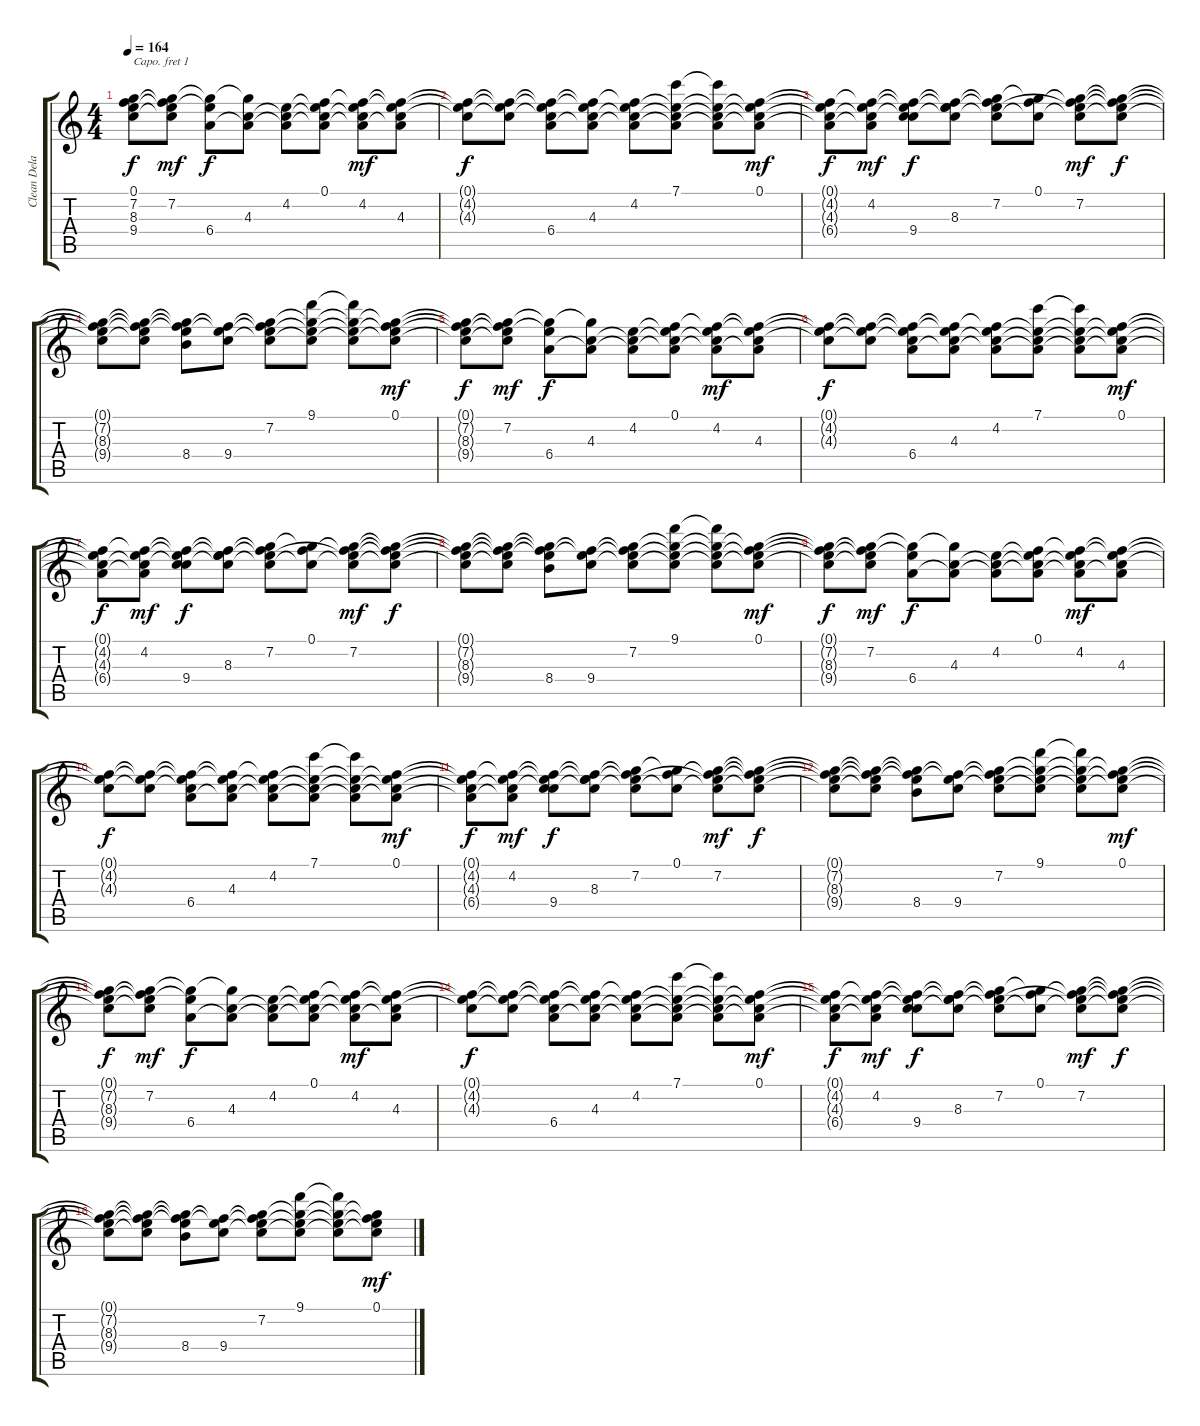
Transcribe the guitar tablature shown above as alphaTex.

\track ("Clean Delay" "Clean Dela") {instrument electricguitarclean}
\staff {score tabs}
\capo 1
\tuning (E4 B3 G3 D3 A2 E2) {hide}
\ts (4 4)
\tempo 164
\clef g2
\ks c
(0.1{t} 7.2{t} 8.3{t} 9.4{t}).8{dy f} (0.1{t} 7.2 8.3{t} 9.4{t}).8{dy mf} (7.2{t} 8.3{t} 6.4).8{dy f} (7.2{t} 4.3 6.4{t}).8 (4.2 4.3{t} 6.4{t}).8 (0.1 4.2{t} 4.3{t} 6.4{t}).8 (0.1{t} 4.2 4.3{t} 6.4{t}).8{dy mf} (0.1{t} 4.2{t} 4.3 6.4{t}).8 |
(0.1{t} 4.2{t} 4.3{t}).8{dy f} (0.1{t} 4.2{t} 4.3{t}).8 (0.1{t} 4.2{t} 4.3{t} 6.4).8 (0.1{t} 4.2{t} 4.3 6.4{t}).8 (0.1{t} 4.2 4.3{t} 6.4{t}).8 (7.1 4.2{t} 4.3{t} 6.4{t}).8 (7.1{t} 4.2{t} 4.3{t} 6.4{t}).8 (0.1 4.2{t} 4.3{t} 6.4{t}).8{dy mf} |
(0.1{t} 4.2{t} 4.3{t} 6.4{t}).8{dy f} (0.1{t} 4.2 4.3{t} 6.4{t}).8{dy mf} (0.1{t} 4.2{t} 4.3{t} 9.4).8{dy f} (0.1{t} 4.2{t} 8.3 9.4{t}).8 (0.1{t} 7.2 8.3{t} 9.4{t}).8 (0.1 7.2{t} 9.4{t}).8 (0.1{t} 7.2 8.3{t} 9.4{t}).8{dy mf} (0.1{t} 7.2{t} 8.3{t} 9.4{t}).8{dy f} |
(0.1{t} 7.2{t} 8.3{t} 9.4{t}).8 (0.1{t} 7.2{t} 8.3{t} 9.4{t}).8 (0.1{t} 7.2{t} 8.3{t} 8.4).8 (0.1{t} 8.3{t} 9.4).8 (0.1{t} 7.2 8.3{t} 9.4{t}).8 (9.1 7.2{t} 8.3{t} 9.4{t}).8 (9.1{t} 7.2{t} 8.3{t} 9.4{t}).8 (0.1 7.2{t} 8.3{t} 9.4{t}).8{dy mf} |
(0.1{t} 7.2{t} 8.3{t} 9.4{t}).8{dy f} (0.1{t} 7.2 8.3{t} 9.4{t}).8{dy mf} (7.2{t} 8.3{t} 6.4).8{dy f} (7.2{t} 4.3 6.4{t}).8 (4.2 4.3{t} 6.4{t}).8 (0.1 4.2{t} 4.3{t} 6.4{t}).8 (0.1{t} 4.2 4.3{t} 6.4{t}).8{dy mf} (0.1{t} 4.2{t} 4.3 6.4{t}).8 |
(0.1{t} 4.2{t} 4.3{t}).8{dy f} (0.1{t} 4.2{t} 4.3{t}).8 (0.1{t} 4.2{t} 4.3{t} 6.4).8 (0.1{t} 4.2{t} 4.3 6.4{t}).8 (0.1{t} 4.2 4.3{t} 6.4{t}).8 (7.1 4.2{t} 4.3{t} 6.4{t}).8 (7.1{t} 4.2{t} 4.3{t} 6.4{t}).8 (0.1 4.2{t} 4.3{t} 6.4{t}).8{dy mf} |
(0.1{t} 4.2{t} 4.3{t} 6.4{t}).8{dy f} (0.1{t} 4.2 4.3{t} 6.4{t}).8{dy mf} (0.1{t} 4.2{t} 4.3{t} 9.4).8{dy f} (0.1{t} 4.2{t} 8.3 9.4{t}).8 (0.1{t} 7.2 8.3{t} 9.4{t}).8 (0.1 7.2{t} 9.4{t}).8 (0.1{t} 7.2 8.3{t} 9.4{t}).8{dy mf} (0.1{t} 7.2{t} 8.3{t} 9.4{t}).8{dy f} |
(0.1{t} 7.2{t} 8.3{t} 9.4{t}).8 (0.1{t} 7.2{t} 8.3{t} 9.4{t}).8 (0.1{t} 7.2{t} 8.3{t} 8.4).8 (0.1{t} 8.3{t} 9.4).8 (0.1{t} 7.2 8.3{t} 9.4{t}).8 (9.1 7.2{t} 8.3{t} 9.4{t}).8 (9.1{t} 7.2{t} 8.3{t} 9.4{t}).8 (0.1 7.2{t} 8.3{t} 9.4{t}).8{dy mf} |
(0.1{t} 7.2{t} 8.3{t} 9.4{t}).8{dy f} (0.1{t} 7.2 8.3{t} 9.4{t}).8{dy mf} (7.2{t} 8.3{t} 6.4).8{dy f} (7.2{t} 4.3 6.4{t}).8 (4.2 4.3{t} 6.4{t}).8 (0.1 4.2{t} 4.3{t} 6.4{t}).8 (0.1{t} 4.2 4.3{t} 6.4{t}).8{dy mf} (0.1{t} 4.2{t} 4.3 6.4{t}).8 |
(0.1{t} 4.2{t} 4.3{t}).8{dy f} (0.1{t} 4.2{t} 4.3{t}).8 (0.1{t} 4.2{t} 4.3{t} 6.4).8 (0.1{t} 4.2{t} 4.3 6.4{t}).8 (0.1{t} 4.2 4.3{t} 6.4{t}).8 (7.1 4.2{t} 4.3{t} 6.4{t}).8 (7.1{t} 4.2{t} 4.3{t} 6.4{t}).8 (0.1 4.2{t} 4.3{t} 6.4{t}).8{dy mf} |
(0.1{t} 4.2{t} 4.3{t} 6.4{t}).8{dy f} (0.1{t} 4.2 4.3{t} 6.4{t}).8{dy mf} (0.1{t} 4.2{t} 4.3{t} 9.4).8{dy f} (0.1{t} 4.2{t} 8.3 9.4{t}).8 (0.1{t} 7.2 8.3{t} 9.4{t}).8 (0.1 7.2{t} 9.4{t}).8 (0.1{t} 7.2 8.3{t} 9.4{t}).8{dy mf} (0.1{t} 7.2{t} 8.3{t} 9.4{t}).8{dy f} |
(0.1{t} 7.2{t} 8.3{t} 9.4{t}).8 (0.1{t} 7.2{t} 8.3{t} 9.4{t}).8 (0.1{t} 7.2{t} 8.3{t} 8.4).8 (0.1{t} 8.3{t} 9.4).8 (0.1{t} 7.2 8.3{t} 9.4{t}).8 (9.1 7.2{t} 8.3{t} 9.4{t}).8 (9.1{t} 7.2{t} 8.3{t} 9.4{t}).8 (0.1 7.2{t} 8.3{t} 9.4{t}).8{dy mf} |
(0.1{t} 7.2{t} 8.3{t} 9.4{t}).8{dy f} (0.1{t} 7.2 8.3{t} 9.4{t}).8{dy mf} (7.2{t} 8.3{t} 6.4).8{dy f} (7.2{t} 4.3 6.4{t}).8 (4.2 4.3{t} 6.4{t}).8 (0.1 4.2{t} 4.3{t} 6.4{t}).8 (0.1{t} 4.2 4.3{t} 6.4{t}).8{dy mf} (0.1{t} 4.2{t} 4.3 6.4{t}).8 |
(0.1{t} 4.2{t} 4.3{t}).8{dy f} (0.1{t} 4.2{t} 4.3{t}).8 (0.1{t} 4.2{t} 4.3{t} 6.4).8 (0.1{t} 4.2{t} 4.3 6.4{t}).8 (0.1{t} 4.2 4.3{t} 6.4{t}).8 (7.1 4.2{t} 4.3{t} 6.4{t}).8 (7.1{t} 4.2{t} 4.3{t} 6.4{t}).8 (0.1 4.2{t} 4.3{t} 6.4{t}).8{dy mf} |
(0.1{t} 4.2{t} 4.3{t} 6.4{t}).8{dy f} (0.1{t} 4.2 4.3{t} 6.4{t}).8{dy mf} (0.1{t} 4.2{t} 4.3{t} 9.4).8{dy f} (0.1{t} 4.2{t} 8.3 9.4{t}).8 (0.1{t} 7.2 8.3{t} 9.4{t}).8 (0.1 7.2{t} 9.4{t}).8 (0.1{t} 7.2 8.3{t} 9.4{t}).8{dy mf} (0.1{t} 7.2{t} 8.3{t} 9.4{t}).8{dy f} |
(0.1{t} 7.2{t} 8.3{t} 9.4{t}).8 (0.1{t} 7.2{t} 8.3{t} 9.4{t}).8 (0.1{t} 7.2{t} 8.3{t} 8.4).8 (0.1{t} 8.3{t} 9.4).8 (0.1{t} 7.2 8.3{t} 9.4{t}).8 (9.1 7.2{t} 8.3{t} 9.4{t}).8 (9.1{t} 7.2{t} 8.3{t} 9.4{t}).8 (0.1 7.2{t} 8.3{t} 9.4{t}).8{dy mf}
